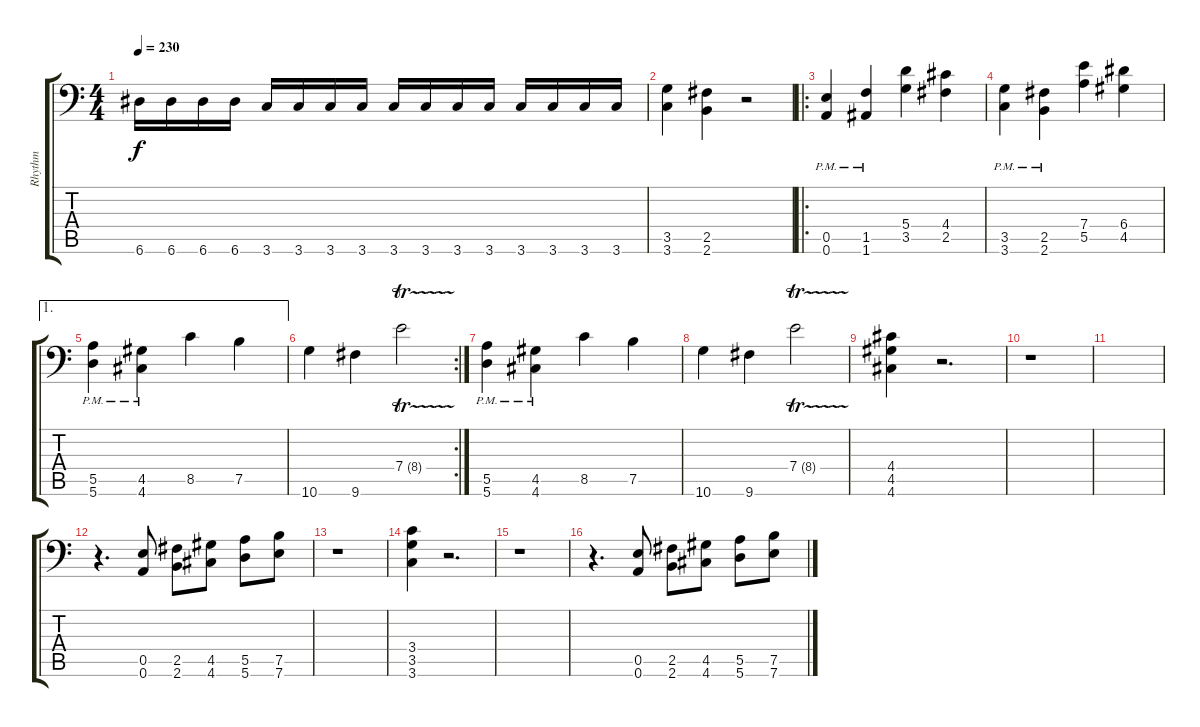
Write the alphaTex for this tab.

\track ("Rhythm" "Rhythm") {instrument distortionguitar}
\staff {score tabs}
\tuning (B3 Gb3 D3 A2 E2 A1) {hide}
\ts (4 4)
\tempo 230
\clef f4
\ks c
6.6.16{dy f} 6.6.16 6.6.16 6.6.16 3.6.16 3.6.16 3.6.16 3.6.16 3.6.16 3.6.16 3.6.16 3.6.16 3.6.16 3.6.16 3.6.16 3.6.16 |
(3.5 3.6).4 (2.5 2.6).4 r.2 |
\ro
(0.5{pm} 0.6{pm}).4 (1.5{pm} 1.6{pm}).4 (5.4 3.5).4 (4.4 2.5).4 |
(3.5{pm} 3.6{pm}).4 (2.5{pm} 2.6{pm}).4 (7.4 5.5).4 (6.4 4.5).4 |
\ae 1
(5.5{pm} 5.6{pm}).4 (4.5{pm} 4.6{pm}).4 8.5.4 7.5.4 |
\rc 2
10.6.4 9.6.4 7.4{tr (8 16)}.2 |
(5.5{pm} 5.6{pm}).4 (4.5{pm} 4.6{pm}).4 8.5.4 7.5.4 |
10.6.4 9.6.4 7.4{tr (8 16)}.2 |
(4.4 4.5 4.6).4 r.2{d} |
r.1 |
|
r.4{d} (0.5 0.6).8 (2.5 2.6).8 (4.5 4.6).8 (5.5 5.6).8 (7.5 7.6).8 |
r.1 |
(3.4 3.5 3.6).4 r.2{d} |
r.1 |
r.4{d} (0.5 0.6).8 (2.5 2.6).8 (4.5 4.6).8 (5.5 5.6).8 (7.5 7.6).8
